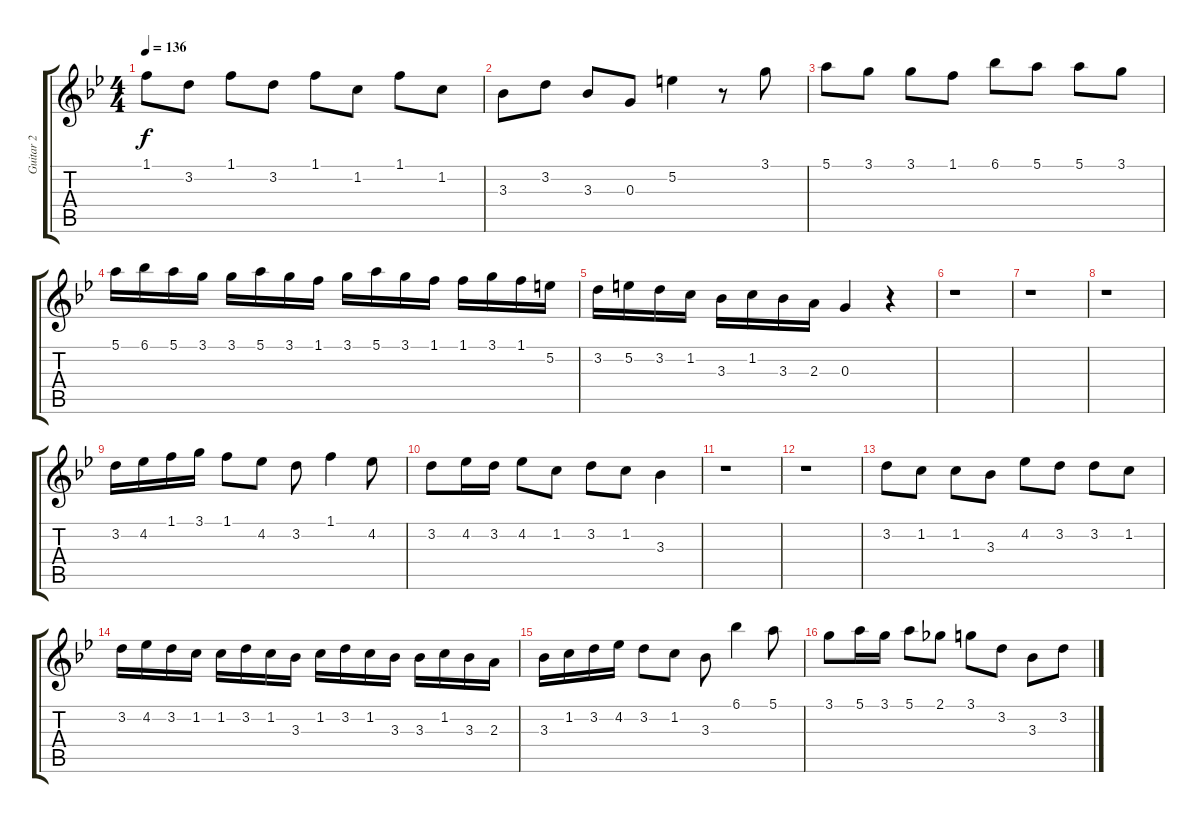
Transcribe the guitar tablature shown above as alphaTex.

\track ("Guitar 2" "Guitar 2") {instrument acousticguitarsteel}
\staff {score tabs}
\tuning (E4 B3 G3 D3 A2 E2) {hide}
\ts (4 4)
\tempo 136
\clef g2
\ks bb
1.1.8{dy f} 3.2.8 1.1.8 3.2.8 1.1.8 1.2.8 1.1.8 1.2.8 |
3.3.8 3.2.8 3.3.8 0.3.8 5.2.4 r.8 3.1.8 |
5.1.8 3.1.8 3.1.8 1.1.8 6.1.8 5.1.8 5.1.8 3.1.8 |
5.1.16 6.1.16 5.1.16 3.1.16 3.1.16 5.1.16 3.1.16 1.1.16 3.1.16 5.1.16 3.1.16 1.1.16 1.1.16 3.1.16 1.1.16 5.2.16 |
3.2.16 5.2.16 3.2.16 1.2.16 3.3.16 1.2.16 3.3.16 2.3.16 0.3.4 r.4 |
r.1 |
r.1 |
r.1 |
3.2.16 4.2.16 1.1.16 3.1.16 1.1.8 4.2.8 3.2.8 1.1.4 4.2.8 |
3.2.8 4.2.16 3.2.16 4.2.8 1.2.8 3.2.8 1.2.8 3.3.4 |
r.1 |
r.1 |
3.2.8 1.2.8 1.2.8 3.3.8 4.2.8 3.2.8 3.2.8 1.2.8 |
3.2.16 4.2.16 3.2.16 1.2.16 1.2.16 3.2.16 1.2.16 3.3.16 1.2.16 3.2.16 1.2.16 3.3.16 3.3.16 1.2.16 3.3.16 2.3.16 |
3.3.16 1.2.16 3.2.16 4.2.16 3.2.8 1.2.8 3.3.8 6.1.4 5.1.8 |
3.1.8 5.1.16 3.1.16 5.1.8 2.1.8 3.1.8 3.2.8 3.3.8 3.2.8
